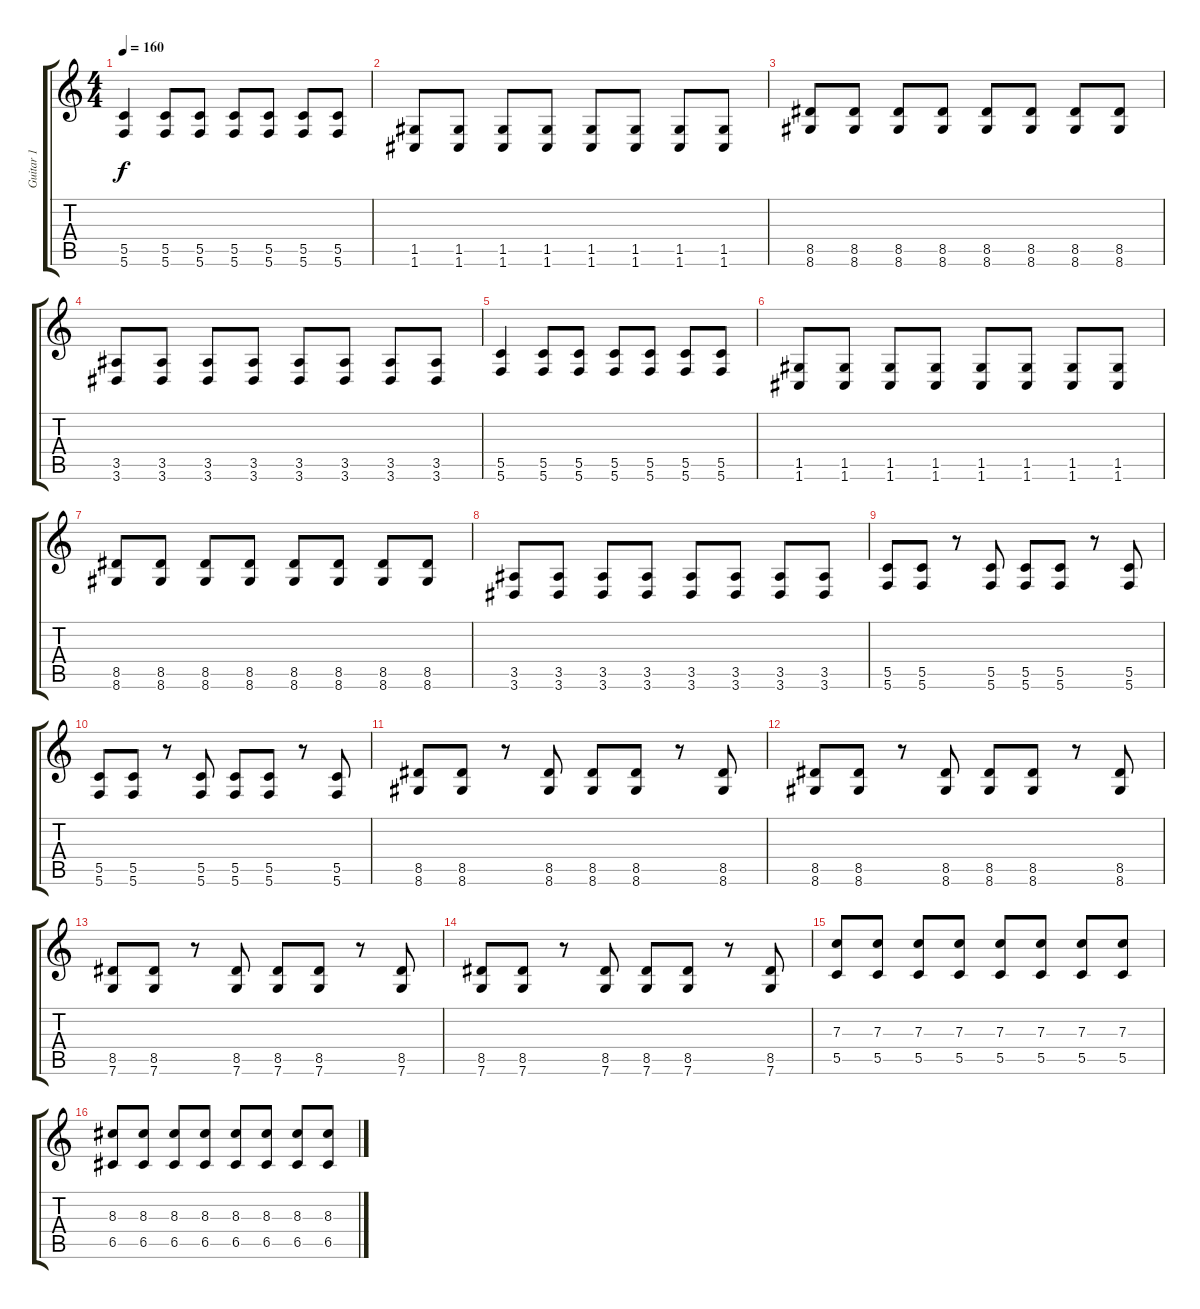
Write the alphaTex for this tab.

\track ("Guitar 1" "Guitar 1") {instrument distortionguitar}
\staff {score tabs}
\tuning (D4 A3 F3 C3 G2 C2) {hide}
\ts (4 4)
\tempo 160
\clef g2
\ks c
(5.5 5.6).4{dy f} (5.5 5.6).8 (5.5 5.6).8 (5.5 5.6).8 (5.5 5.6).8 (5.5 5.6).8 (5.5 5.6).8 |
(1.5 1.6).8 (1.5 1.6).8 (1.5 1.6).8 (1.5 1.6).8 (1.5 1.6).8 (1.5 1.6).8 (1.5 1.6).8 (1.5 1.6).8 |
(8.5 8.6).8 (8.5 8.6).8 (8.5 8.6).8 (8.5 8.6).8 (8.5 8.6).8 (8.5 8.6).8 (8.5 8.6).8 (8.5 8.6).8 |
(3.5 3.6).8 (3.5 3.6).8 (3.5 3.6).8 (3.5 3.6).8 (3.5 3.6).8 (3.5 3.6).8 (3.5 3.6).8 (3.5 3.6).8 |
(5.5 5.6).4 (5.5 5.6).8 (5.5 5.6).8 (5.5 5.6).8 (5.5 5.6).8 (5.5 5.6).8 (5.5 5.6).8 |
(1.5 1.6).8 (1.5 1.6).8 (1.5 1.6).8 (1.5 1.6).8 (1.5 1.6).8 (1.5 1.6).8 (1.5 1.6).8 (1.5 1.6).8 |
(8.5 8.6).8 (8.5 8.6).8 (8.5 8.6).8 (8.5 8.6).8 (8.5 8.6).8 (8.5 8.6).8 (8.5 8.6).8 (8.5 8.6).8 |
(3.5 3.6).8 (3.5 3.6).8 (3.5 3.6).8 (3.5 3.6).8 (3.5 3.6).8 (3.5 3.6).8 (3.5 3.6).8 (3.5 3.6).8 |
(5.5 5.6).8 (5.5 5.6).8 r.8 (5.5 5.6).8 (5.5 5.6).8 (5.5 5.6).8 r.8 (5.5 5.6).8 |
(5.5 5.6).8 (5.5 5.6).8 r.8 (5.5 5.6).8 (5.5 5.6).8 (5.5 5.6).8 r.8 (5.5 5.6).8 |
(8.5 8.6).8 (8.5 8.6).8 r.8 (8.5 8.6).8 (8.5 8.6).8 (8.5 8.6).8 r.8 (8.5 8.6).8 |
(8.5 8.6).8 (8.5 8.6).8 r.8 (8.5 8.6).8 (8.5 8.6).8 (8.5 8.6).8 r.8 (8.5 8.6).8 |
(8.5 7.6).8 (8.5 7.6).8 r.8 (8.5 7.6).8 (8.5 7.6).8 (8.5 7.6).8 r.8 (8.5 7.6).8 |
(8.5 7.6).8 (8.5 7.6).8 r.8 (8.5 7.6).8 (8.5 7.6).8 (8.5 7.6).8 r.8 (8.5 7.6).8 |
(7.3 5.5).8 (7.3 5.5).8 (7.3 5.5).8 (7.3 5.5).8 (7.3 5.5).8 (7.3 5.5).8 (7.3 5.5).8 (7.3 5.5).8 |
(8.3 6.5).8 (8.3 6.5).8 (8.3 6.5).8 (8.3 6.5).8 (8.3 6.5).8 (8.3 6.5).8 (8.3 6.5).8 (8.3 6.5).8
